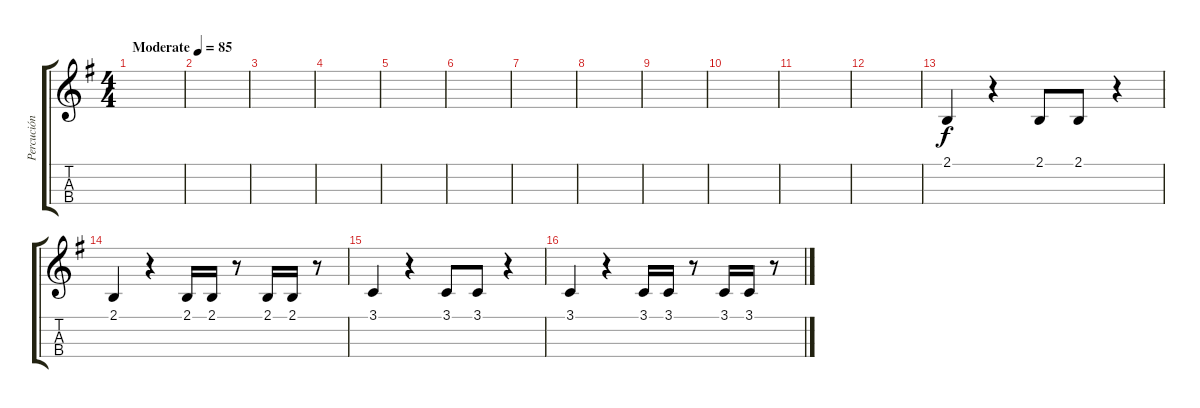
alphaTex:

\track ("Percución II" "Percución ") {instrument taikodrum}
\staff {score tabs}
\tuning (A3 D3 G2 C2) {hide}
\ts (4 4)
\tempo (85 "Moderate")
\clef g2
\ks g
|
|
|
|
|
|
|
|
|
|
|
|
2.1.4 r.4 2.1.8 2.1.8 r.4 |
2.1.4 r.4 2.1.16 2.1.16 r.8 2.1.16 2.1.16 r.8 |
3.1.4 r.4 3.1.8 3.1.8 r.4 |
3.1.4 r.4 3.1.16 3.1.16 r.8 3.1.16 3.1.16 r.8
